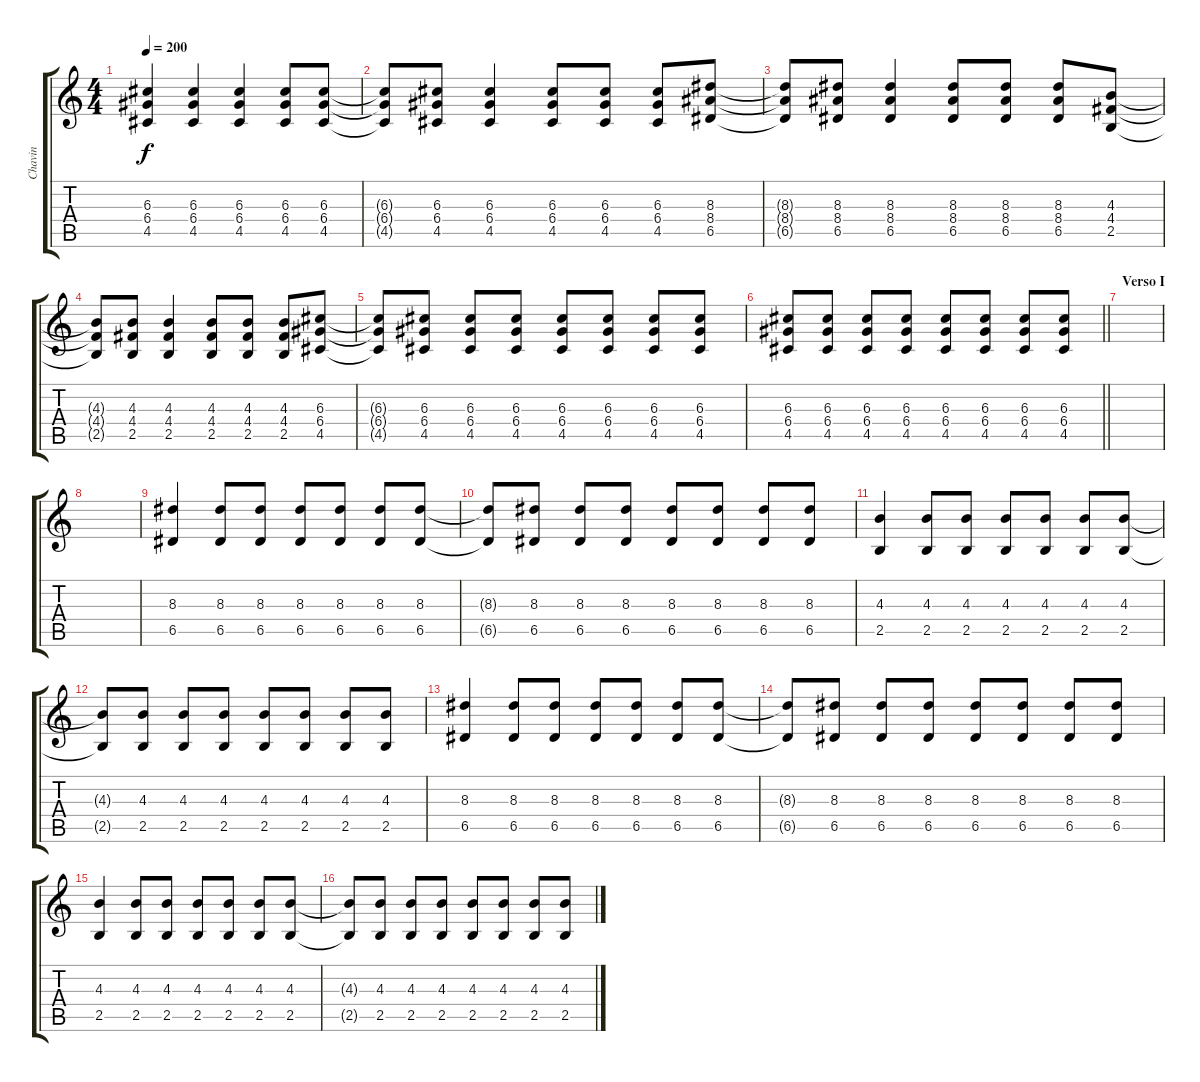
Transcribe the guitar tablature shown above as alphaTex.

\track ("Chavin" "Chavin") {instrument overdrivenguitar}
\staff {score tabs}
\tuning (E4 B3 G3 D3 A2 E2) {hide}
\ts (4 4)
\tempo 200
\clef g2
\ks c
(6.3{t} 6.4{t} 4.5{t}).4{dy f} (6.3 6.4 4.5).4 (6.3 6.4 4.5).4 (6.3 6.4 4.5).8 (6.3 6.4 4.5).8 |
(6.3{t} 6.4{t} 4.5{t}).8 (6.3 6.4 4.5).8 (6.3 6.4 4.5).4 (6.3 6.4 4.5).8 (6.3 6.4 4.5).8 (6.3 6.4 4.5).8 (8.3 8.4 6.5).8 |
(8.3{t} 8.4{t} 6.5{t}).8 (8.3 8.4 6.5).8 (8.3 8.4 6.5).4 (8.3 8.4 6.5).8 (8.3 8.4 6.5).8 (8.3 8.4 6.5).8 (4.3 4.4 2.5).8 |
(4.3{t} 4.4{t} 2.5{t}).8 (4.3 4.4 2.5).8 (4.3 4.4 2.5).4 (4.3 4.4 2.5).8 (4.3 4.4 2.5).8 (4.3 4.4 2.5).8 (6.3 6.4 4.5).8 |
(6.3{t} 6.4{t} 4.5{t}).8 (6.3 6.4 4.5).8 (6.3 6.4 4.5).8 (6.3 6.4 4.5).8 (6.3 6.4 4.5).8 (6.3 6.4 4.5).8 (6.3 6.4 4.5).8 (6.3 6.4 4.5).8 |
\barLineRight lightlight
(6.3 6.4 4.5).8 (6.3 6.4 4.5).8 (6.3 6.4 4.5).8 (6.3 6.4 4.5).8 (6.3 6.4 4.5).8 (6.3 6.4 4.5).8 (6.3 6.4 4.5).8 (6.3 6.4 4.5).8 |
\section ("" "Verso I")
|
|
(8.3 6.5).4 (8.3 6.5).8 (8.3 6.5).8 (8.3 6.5).8 (8.3 6.5).8 (8.3 6.5).8 (8.3 6.5).8 |
(8.3{t} 6.5{t}).8 (8.3 6.5).8 (8.3 6.5).8 (8.3 6.5).8 (8.3 6.5).8 (8.3 6.5).8 (8.3 6.5).8 (8.3 6.5).8 |
(4.3 2.5).4 (4.3 2.5).8 (4.3 2.5).8 (4.3 2.5).8 (4.3 2.5).8 (4.3 2.5).8 (4.3 2.5).8 |
(4.3{t} 2.5{t}).8 (4.3 2.5).8 (4.3 2.5).8 (4.3 2.5).8 (4.3 2.5).8 (4.3 2.5).8 (4.3 2.5).8 (4.3 2.5).8 |
(8.3 6.5).4 (8.3 6.5).8 (8.3 6.5).8 (8.3 6.5).8 (8.3 6.5).8 (8.3 6.5).8 (8.3 6.5).8 |
(8.3{t} 6.5{t}).8 (8.3 6.5).8 (8.3 6.5).8 (8.3 6.5).8 (8.3 6.5).8 (8.3 6.5).8 (8.3 6.5).8 (8.3 6.5).8 |
(4.3 2.5).4 (4.3 2.5).8 (4.3 2.5).8 (4.3 2.5).8 (4.3 2.5).8 (4.3 2.5).8 (4.3 2.5).8 |
(4.3{t} 2.5{t}).8 (4.3 2.5).8 (4.3 2.5).8 (4.3 2.5).8 (4.3 2.5).8 (4.3 2.5).8 (4.3 2.5).8 (4.3 2.5).8
